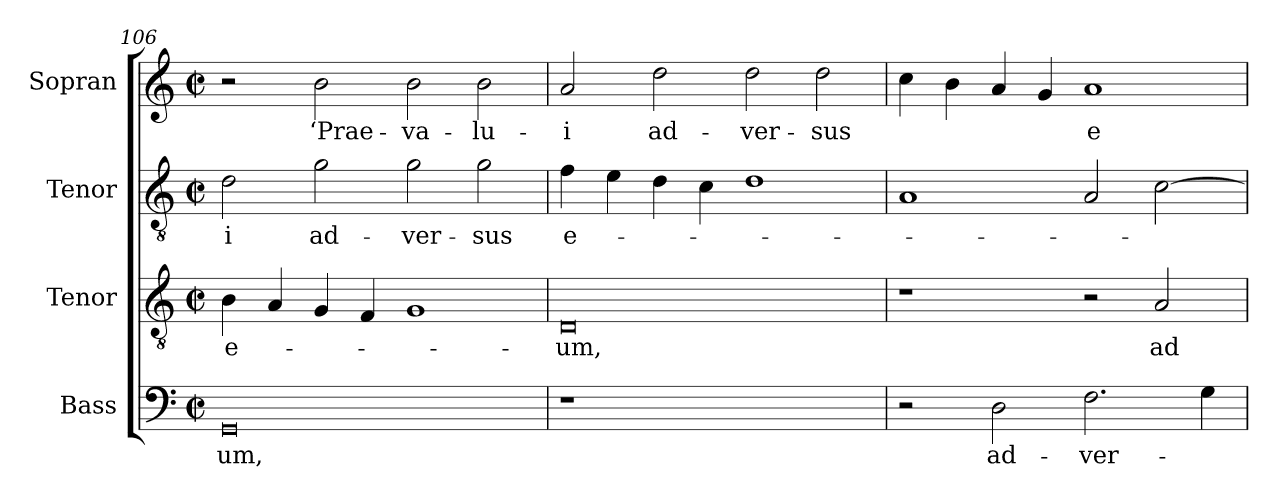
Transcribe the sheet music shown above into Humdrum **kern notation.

**kern	**text	**kern	**text	**kern	**text	**kern	**text
*part4	*part4	*part3	*part3	*part2	*part2	*part1	*part1
*staff4	*staff4	*staff3	*staff3	*staff2	*staff2	*staff1	*staff1
*I"Bass	*	*I"Tenor	*	*I"Tenor	*	*I"Sopran	*
*	*	*I'Tenor	*	*	*	*	*
*clefF4	*	*clefGv2	*	*clefGv2	*	*clefG2	*
*	*	*ITrd7c12	*	*ITrd7c12	*	*	*
*k[]	*	*k[]	*	*k[]	*	*k[]	*
*M2/2	*	*M2/2	*	*M2/2	*	*M2/2	*
*met(c|)	*	*met(c|)	*	*met(c|)	*	*met(c|)	*
=106	=106	=106	=106	=106	=106	=106	=106
!	!LO:LY:b:color=#000000	!	!	!	!	!	!
!	!	!	!LO:LY:b:color=#000000	!	!	!	!
!	!	!	!	!	!LO:LY:b:color=#000000	!	!
0GGi	-um,	4BBi\	e-	2Di\	-i	2r	.
.	.	4AAi/	.	.	.	.	.
!	!	!	!	!	!LO:LY:b:color=#000000	!	!
!	!	!	!	!	!	!	!LO:LY:b:color=#000000
.	.	4GGi/	.	2Gi\	ad-	2bi\	‘Prae-
.	.	4FFi/	.	.	.	.	.
!	!	!	!	!	!LO:LY:b:color=#000000	!	!
!	!	!	!	!	!	!	!LO:LY:b:color=#000000
.	.	1GGi	.	2Gi\	-ver-	2bi\	-va-
!	!	!	!	!	!LO:LY:b:color=#000000	!	!
!	!	!	!	!	!	!	!LO:LY:b:color=#000000
.	.	.	.	2Gi\	-sus	2bi\	-lu-
=107	=107	=107	=107	=107	=107	=107	=107
!LO:N:vis=1	!	!	!	!	!	!	!
!	!	!	!LO:LY:b:color=#000000	!	!	!	!
!	!	!	!	!	!LO:LY:b:color=#000000	!	!
!	!	!	!	!	!	!	!LO:LY:b:color=#000000
1r	.	0DDi	-um,	4Fi\	e-	2ai/	-i
.	.	.	.	4Ei\	.	.	.
!	!	!	!	!	!	!	!LO:LY:b:color=#000000
.	.	.	.	4Di\	.	2ddi\	ad-
.	.	.	.	4Ci\	.	.	.
!	!	!	!	!	!	!	!LO:LY:b:color=#000000
1ryy	.	.	.	1Di	.	2ddi\	-ver-
!	!	!	!	!	!	!	!LO:LY:b:color=#000000
.	.	.	.	.	.	2ddi\	-sus
=108	=108	=108	=108	=108	=108	=108	=108
2r	.	1r	.	1AAi	.	4cci\	.
.	.	.	.	.	.	4bi\	.
!	!LO:LY:b:color=#000000	!	!	!	!	!	!
2Di\	ad-	.	.	.	.	4ai/	.
.	.	.	.	.	.	4gi/	.
!	!LO:LY:b:color=#000000	!	!	!	!	!	!
!	!	!	!	!	!	!	!LO:LY:b:color=#000000
2.Fi\	-ver-	2r	.	2AAi/	.	1ai	e-
!	!	!	!LO:LY:b:color=#000000	!	!	!	!
.	.	2AAi/	ad-	[>2Ci\	.	.	.
4Gi\	.	.	.	.	.	.	.
=	=	=	=	=	=	=	=
*-	*-	*-	*-	*-	*-	*-	*-
